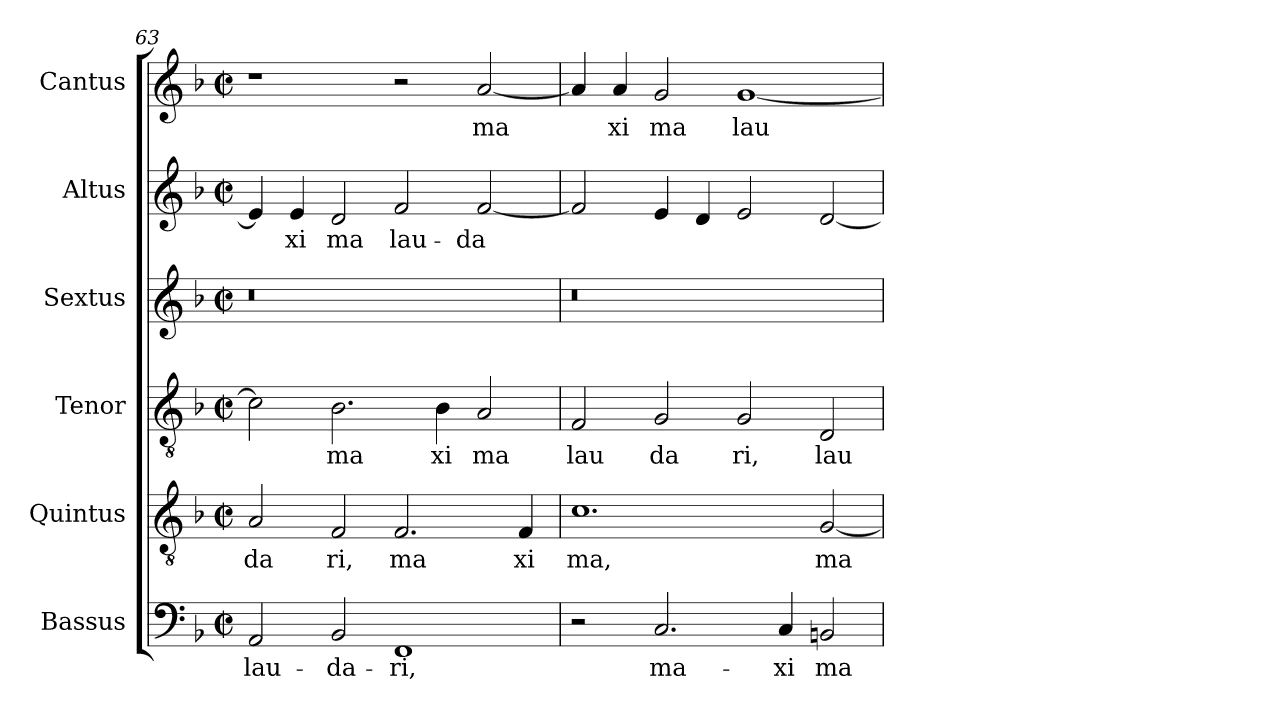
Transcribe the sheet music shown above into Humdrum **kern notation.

**kern	**text	**kern	**text	**kern	**text	**kern	**kern	**text	**kern	**text
*part6	*part6	*part5	*part5	*part4	*part4	*part3	*part2	*part2	*part1	*part1
*staff6	*staff6	*staff5	*staff5	*staff4	*staff4	*staff3	*staff2	*staff2	*staff1	*staff1
*I"Bassus	*	*I"Quintus	*	*I"Tenor	*	*I"Sextus	*I"Altus	*	*I"Cantus	*
*clefF4	*	*clefGv2	*	*clefGv2	*	*clefG2	*clefG2	*	*clefG2	*
*k[b-]	*	*k[b-]	*	*k[b-]	*	*k[b-]	*k[b-]	*	*k[b-]	*
*F:	*	*F:	*	*F:	*	*F:	*F:	*	*F:	*
*M2/2	*	*M2/2	*	*M2/2	*	*M2/2	*M2/2	*	*M2/2	*
*met(c|)	*	*met(c|)	*	*met(c|)	*	*met(c|)	*met(c|)	*	*met(c|)	*
=63	=63	=63	=63	=63	=63	=63	=63	=63	=63	=63
!	!LO:LY:b:cj	!	!LO:LY:b:cj	!	!LO:LY:b:cj	!	!	!LO:LY:b:cj	!	!
2AA/	lau-	2A/	da	2c\]	.	0r	4e/]	--	1r	.
!	!	!	!	!	!	!	!	!LO:LY:b:cj	!	!
.	.	.	.	.	.	.	4e/	-xi	.	.
!	!LO:LY:b:cj	!	!LO:LY:b:cj	!	!LO:LY:b:cj	!	!	!LO:LY:b:cj	!	!
2BB-/	-da-	2F/	ri,	2.B-\	ma	.	2d/	ma	.	.
!	!LO:LY:b:cj	!	!LO:LY:b:cj	!	!	!	!	!LO:LY:b:cj	!	!
1FF	-ri,	2.F/	ma	.	.	.	2f/	lau-	2r	.
!	!	!	!	!	!LO:LY:b:cj	!	!	!	!	!
.	.	.	.	4B-\	xi	.	.	.	.	.
!	!	!	!	!	!LO:LY:b:cj	!	!	!LO:LY:b:cj	!	!LO:LY:b:cj
.	.	.	.	2A/	ma	.	[<2f/	-da-	[<2a/	ma
!	!	!	!LO:LY:b:cj	!	!	!	!	!	!	!
.	.	4F/	xi	.	.	.	.	.	.	.
=64	=64	=64	=64	=64	=64	=64	=64	=64	=64	=64
!	!	!	!LO:LY:b:cj	!	!LO:LY:b:cj	!	!	!LO:LY:b:cj	!	!LO:LY:b:cj
2r	.	1.c	ma,	2F/	lau	0r	2f/]	--	4a/]	.
!	!	!	!	!	!	!	!	!	!	!LO:LY:b:cj
.	.	.	.	.	.	.	.	.	4a/	xi
!	!LO:LY:b:cj	!	!	!	!LO:LY:b:cj	!	!	!LO:LY:b:cj	!	!LO:LY:b:cj
2.C/	ma-	.	.	2G/	da	.	4e/	--	2g/	ma
!	!	!	!	!	!	!	!	!LO:LY:b:cj	!	!
.	.	.	.	.	.	.	4d/	--	.	.
!	!	!	!	!	!LO:LY:b:cj	!	!	!LO:LY:b:cj	!	!LO:LY:b:cj
.	.	.	.	2G/	ri,	.	2e/	--	[<1g	lau
!	!LO:LY:b:cj	!	!	!	!	!	!	!	!	!
4C/	-xi	.	.	.	.	.	.	.	.	.
!	!LO:LY:b:cj	!	!LO:LY:b:cj	!	!LO:LY:b:cj	!	!	!LO:LY:b:cj	!	!
2BBn/	ma	[<2G/	ma	2D/	lau	.	[<2d/	--	.	.
=	=	=	=	=	=	=	=	=	=	=
*-	*-	*-	*-	*-	*-	*-	*-	*-	*-	*-
